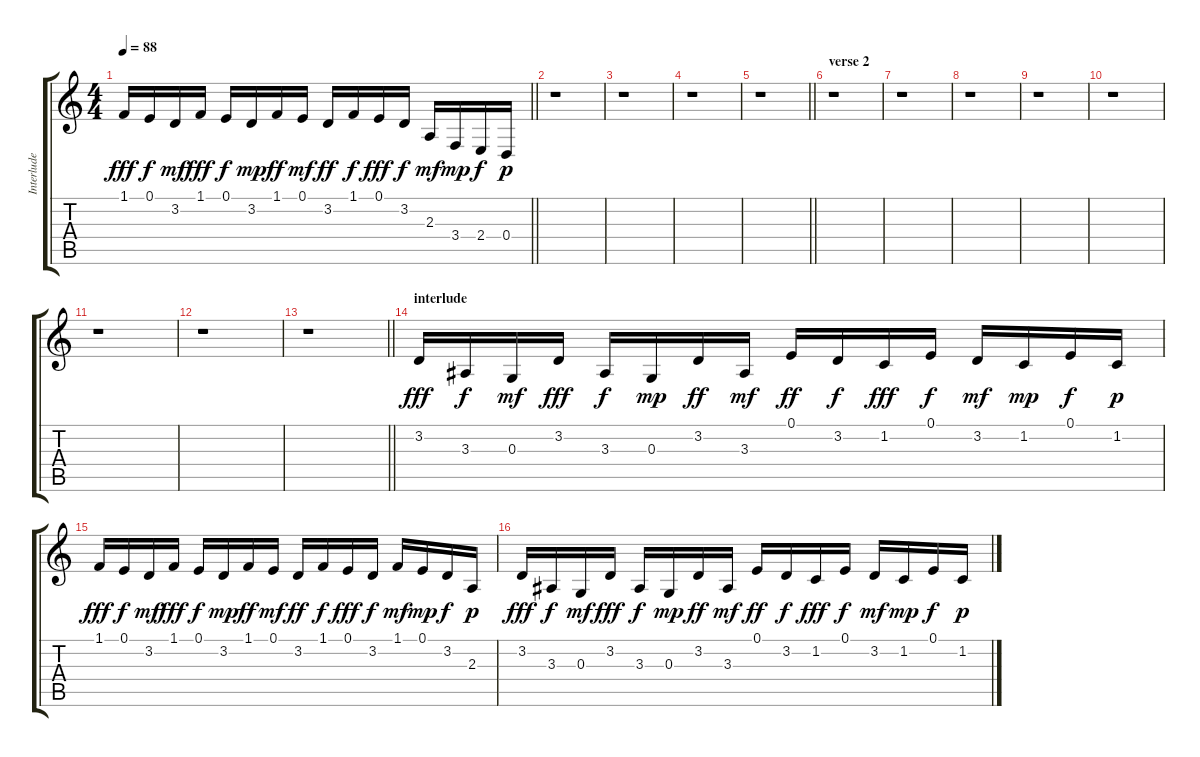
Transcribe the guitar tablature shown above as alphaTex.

\track ("Interlude en chorus background" "Interlude ") {instrument shamisen}
\staff {score tabs}
\tuning (E4 B3 G3 D3 A2 E2) {hide}
\ts (4 4)
\tempo 88
\clef g2
\barLineRight lightlight
\ks c
1.1.16{dy fff balance 14} 0.1.16{dy f} 3.2.16{dy mf balance 1} 1.1.16{dy fff balance 9} 0.1.16{dy f balance 11} 3.2.16{dy mp balance 2} 1.1.16{dy ff balance 5} 0.1.16{dy mf balance 11} 3.2.16{dy ff balance 14} 1.1.16{dy f balance 12} 0.1.16{dy fff balance 6} 3.2.16{dy f balance 9} 2.3.16{dy mf balance 2} 3.4.16{dy mp balance 5} 2.4.16{dy f balance 8} 0.4.16{dy p balance 11} |
r.1 |
r.1 |
r.1 |
\barLineRight lightlight
r.1 |
\section ("" "verse 2")
r.1 |
r.1 |
r.1 |
r.1 |
r.1 |
r.1 |
r.1 |
\barLineRight lightlight
r.1 |
\section ("" "interlude")
3.2.16{dy fff balance 14} 3.3.16{dy f} 0.3.16{dy mf balance 1} 3.2.16{dy fff balance 9} 3.3.16{dy f balance 11} 0.3.16{dy mp balance 2} 3.2.16{dy ff balance 5} 3.3.16{dy mf balance 11} 0.1.16{dy ff balance 14} 3.2.16{dy f balance 12} 1.2.16{dy fff balance 6} 0.1.16{dy f balance 9} 3.2.16{dy mf balance 2} 1.2.16{dy mp balance 5} 0.1.16{dy f balance 8} 1.2.16{dy p balance 11} |
1.1.16{dy fff balance 14} 0.1.16{dy f} 3.2.16{dy mf balance 1} 1.1.16{dy fff balance 9} 0.1.16{dy f balance 11} 3.2.16{dy mp balance 2} 1.1.16{dy ff balance 5} 0.1.16{dy mf balance 11} 3.2.16{dy ff balance 14} 1.1.16{dy f balance 12} 0.1.16{dy fff balance 6} 3.2.16{dy f balance 9} 1.1.16{dy mf balance 2} 0.1.16{dy mp balance 5} 3.2.16{dy f balance 8} 2.3.16{dy p balance 11} |
3.2.16{dy fff balance 14} 3.3.16{dy f} 0.3.16{dy mf balance 1} 3.2.16{dy fff balance 9} 3.3.16{dy f balance 11} 0.3.16{dy mp balance 2} 3.2.16{dy ff balance 5} 3.3.16{dy mf balance 11} 0.1.16{dy ff balance 14} 3.2.16{dy f balance 12} 1.2.16{dy fff balance 6} 0.1.16{dy f balance 9} 3.2.16{dy mf balance 2} 1.2.16{dy mp balance 5} 0.1.16{dy f balance 8} 1.2.16{dy p balance 11}
